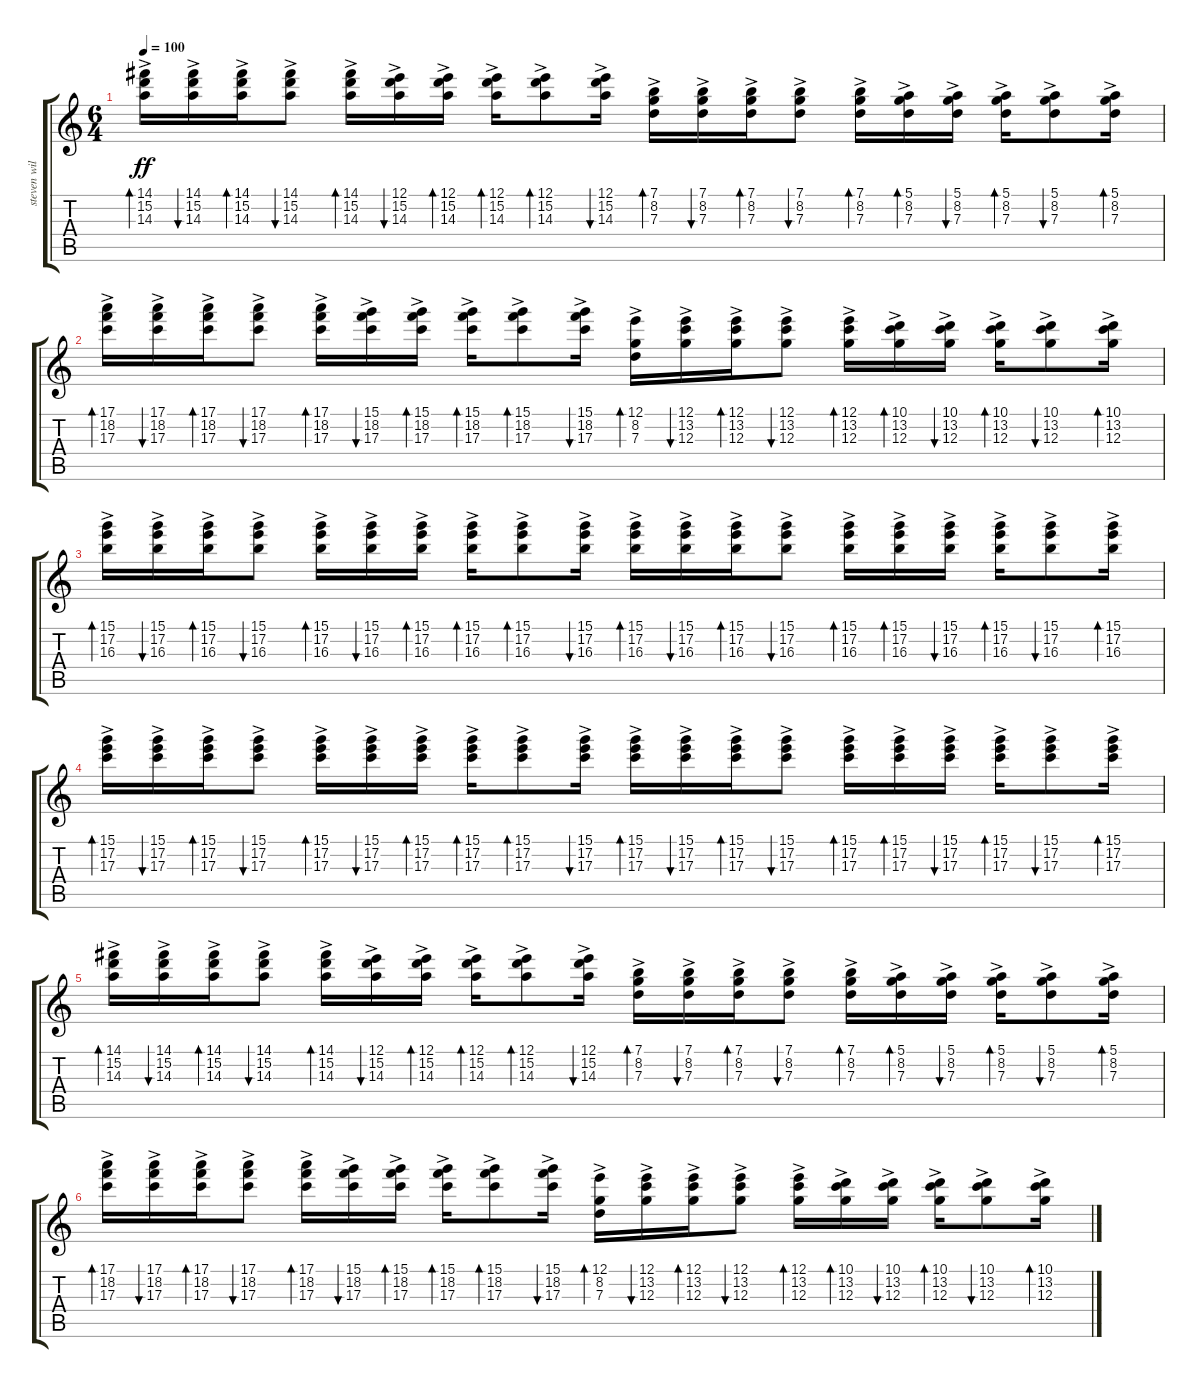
\track ("steven wilson" "steven wil") {instrument distortionguitar bank 255}
\staff {score tabs}
\tuning (E4 B3 G3 D3 A2 E2) {hide}
\ts (6 4)
\tempo 100
\clef g2
\ks c
(14.1{ac} 15.2{ac} 14.3{ac}).16{bd 30 dy ff volume 14} (14.1{ac} 15.2{ac} 14.3{ac}).16{bu 30} (14.1{ac} 15.2{ac} 14.3{ac}).16{bd 30} (14.1{ac} 15.2{ac} 14.3{ac}).8{bu 30} (14.1{ac} 15.2{ac} 14.3{ac}).16{bd 30} (12.1{ac} 15.2{ac} 14.3{ac}).16{bu 30} (12.1{ac} 15.2{ac} 14.3{ac}).16{bd 30} (12.1{ac} 15.2{ac} 14.3{ac}).16{bd 30} (12.1{ac} 15.2{ac} 14.3{ac}).8{bd 30} (12.1{ac} 15.2{ac} 14.3{ac}).16{bu 30} (7.1{ac} 8.2{ac} 7.3{ac}).16{bd 30} (7.1{ac} 8.2{ac} 7.3{ac}).16{bu 30} (7.1{ac} 8.2{ac} 7.3{ac}).16{bd 30} (7.1{ac} 8.2{ac} 7.3{ac}).8{bu 30} (7.1{ac} 8.2{ac} 7.3{ac}).16{bd 30} (5.1{ac} 8.2{ac} 7.3{ac}).16{bd 30} (5.1{ac} 8.2{ac} 7.3{ac}).16{bu 30} (5.1{ac} 8.2{ac} 7.3{ac}).16{bd 30} (5.1{ac} 8.2{ac} 7.3{ac}).8{bu 30} (5.1{ac} 8.2{ac} 7.3{ac}).16{bd 30} |
(17.1{ac} 18.2{ac} 17.3{ac}).16{bd 30} (17.1{ac} 18.2{ac} 17.3{ac}).16{bu 30} (17.1{ac} 18.2{ac} 17.3{ac}).16{bd 30} (17.1{ac} 18.2{ac} 17.3{ac}).8{bu 30} (17.1{ac} 18.2{ac} 17.3{ac}).16{bd 30} (15.1{ac} 18.2{ac} 17.3{ac}).16{bu 30} (15.1{ac} 18.2{ac} 17.3{ac}).16{bd 30} (15.1{ac} 18.2{ac} 17.3{ac}).16{bd 30} (15.1{ac} 18.2{ac} 17.3{ac}).8{bd 30} (15.1{ac} 18.2{ac} 17.3{ac}).16{bu 30} (12.1{ac} 8.2{ac} 7.3{ac}).16{bd 30} (12.1{ac} 13.2{ac} 12.3{ac}).16{bu 30} (12.1{ac} 13.2{ac} 12.3{ac}).16{bd 30} (12.1{ac} 13.2{ac} 12.3{ac}).8{bu 30} (12.1{ac} 13.2{ac} 12.3{ac}).16{bd 30} (10.1{ac} 13.2{ac} 12.3{ac}).16{bd 30} (10.1{ac} 13.2{ac} 12.3{ac}).16{bu 30} (10.1{ac} 13.2{ac} 12.3{ac}).16{bd 30} (10.1{ac} 13.2{ac} 12.3{ac}).8{bu 30} (10.1{ac} 13.2{ac} 12.3{ac}).16{bd 30} |
(15.1{ac} 17.2{ac} 16.3{ac}).16{bd 30} (15.1{ac} 17.2{ac} 16.3{ac}).16{bu 30} (15.1{ac} 17.2{ac} 16.3{ac}).16{bd 30} (15.1{ac} 17.2{ac} 16.3{ac}).8{bu 30} (15.1{ac} 17.2{ac} 16.3{ac}).16{bd 30} (15.1{ac} 17.2{ac} 16.3{ac}).16{bu 30} (15.1{ac} 17.2{ac} 16.3{ac}).16{bd 30} (15.1{ac} 17.2{ac} 16.3{ac}).16{bd 30} (15.1{ac} 17.2{ac} 16.3{ac}).8{bd 30} (15.1{ac} 17.2{ac} 16.3{ac}).16{bu 30} (15.1{ac} 17.2{ac} 16.3{ac}).16{bd 30} (15.1{ac} 17.2{ac} 16.3{ac}).16{bu 30} (15.1{ac} 17.2{ac} 16.3{ac}).16{bd 30} (15.1{ac} 17.2{ac} 16.3{ac}).8{bu 30} (15.1{ac} 17.2{ac} 16.3{ac}).16{bd 30} (15.1{ac} 17.2{ac} 16.3{ac}).16{bd 30} (15.1{ac} 17.2{ac} 16.3{ac}).16{bu 30} (15.1{ac} 17.2{ac} 16.3{ac}).16{bd 30} (15.1{ac} 17.2{ac} 16.3{ac}).8{bu 30} (15.1{ac} 17.2{ac} 16.3{ac}).16{bd 30} |
(15.1{ac} 17.2{ac} 17.3{ac}).16{bd 30} (15.1{ac} 17.2{ac} 17.3{ac}).16{bu 30} (15.1{ac} 17.2{ac} 17.3{ac}).16{bd 30} (15.1{ac} 17.2{ac} 17.3{ac}).8{bu 30} (15.1{ac} 17.2{ac} 17.3{ac}).16{bd 30} (15.1{ac} 17.2{ac} 17.3{ac}).16{bu 30} (15.1{ac} 17.2{ac} 17.3{ac}).16{bd 30} (15.1{ac} 17.2{ac} 17.3{ac}).16{bd 30} (15.1{ac} 17.2{ac} 17.3{ac}).8{bd 30} (15.1{ac} 17.2{ac} 17.3{ac}).16{bu 30} (15.1{ac} 17.2{ac} 17.3{ac}).16{bd 30} (15.1{ac} 17.2{ac} 17.3{ac}).16{bu 30} (15.1{ac} 17.2{ac} 17.3{ac}).16{bd 30} (15.1{ac} 17.2{ac} 17.3{ac}).8{bu 30} (15.1{ac} 17.2{ac} 17.3{ac}).16{bd 30} (15.1{ac} 17.2{ac} 17.3{ac}).16{bd 30} (15.1{ac} 17.2{ac} 17.3{ac}).16{bu 30} (15.1{ac} 17.2{ac} 17.3{ac}).16{bd 30} (15.1{ac} 17.2{ac} 17.3{ac}).8{bu 30} (15.1{ac} 17.2{ac} 17.3{ac}).16{bd 30} |
(14.1{ac} 15.2{ac} 14.3{ac}).16{bd 30 volume 14} (14.1{ac} 15.2{ac} 14.3{ac}).16{bu 30} (14.1{ac} 15.2{ac} 14.3{ac}).16{bd 30} (14.1{ac} 15.2{ac} 14.3{ac}).8{bu 30} (14.1{ac} 15.2{ac} 14.3{ac}).16{bd 30} (12.1{ac} 15.2{ac} 14.3{ac}).16{bu 30} (12.1{ac} 15.2{ac} 14.3{ac}).16{bd 30} (12.1{ac} 15.2{ac} 14.3{ac}).16{bd 30} (12.1{ac} 15.2{ac} 14.3{ac}).8{bd 30} (12.1{ac} 15.2{ac} 14.3{ac}).16{bu 30} (7.1{ac} 8.2{ac} 7.3{ac}).16{bd 30} (7.1{ac} 8.2{ac} 7.3{ac}).16{bu 30} (7.1{ac} 8.2{ac} 7.3{ac}).16{bd 30} (7.1{ac} 8.2{ac} 7.3{ac}).8{bu 30} (7.1{ac} 8.2{ac} 7.3{ac}).16{bd 30} (5.1{ac} 8.2{ac} 7.3{ac}).16{bd 30} (5.1{ac} 8.2{ac} 7.3{ac}).16{bu 30} (5.1{ac} 8.2{ac} 7.3{ac}).16{bd 30} (5.1{ac} 8.2{ac} 7.3{ac}).8{bu 30} (5.1{ac} 8.2{ac} 7.3{ac}).16{bd 30} |
(17.1{ac} 18.2{ac} 17.3{ac}).16{bd 30} (17.1{ac} 18.2{ac} 17.3{ac}).16{bu 30} (17.1{ac} 18.2{ac} 17.3{ac}).16{bd 30} (17.1{ac} 18.2{ac} 17.3{ac}).8{bu 30} (17.1{ac} 18.2{ac} 17.3{ac}).16{bd 30} (15.1{ac} 18.2{ac} 17.3{ac}).16{bu 30} (15.1{ac} 18.2{ac} 17.3{ac}).16{bd 30} (15.1{ac} 18.2{ac} 17.3{ac}).16{bd 30} (15.1{ac} 18.2{ac} 17.3{ac}).8{bd 30} (15.1{ac} 18.2{ac} 17.3{ac}).16{bu 30} (12.1{ac} 8.2{ac} 7.3{ac}).16{bd 30} (12.1{ac} 13.2{ac} 12.3{ac}).16{bu 30} (12.1{ac} 13.2{ac} 12.3{ac}).16{bd 30} (12.1{ac} 13.2{ac} 12.3{ac}).8{bu 30} (12.1{ac} 13.2{ac} 12.3{ac}).16{bd 30} (10.1{ac} 13.2{ac} 12.3{ac}).16{bd 30} (10.1{ac} 13.2{ac} 12.3{ac}).16{bu 30} (10.1{ac} 13.2{ac} 12.3{ac}).16{bd 30} (10.1{ac} 13.2{ac} 12.3{ac}).8{bu 30} (10.1{ac} 13.2{ac} 12.3{ac}).16{bd 30}
